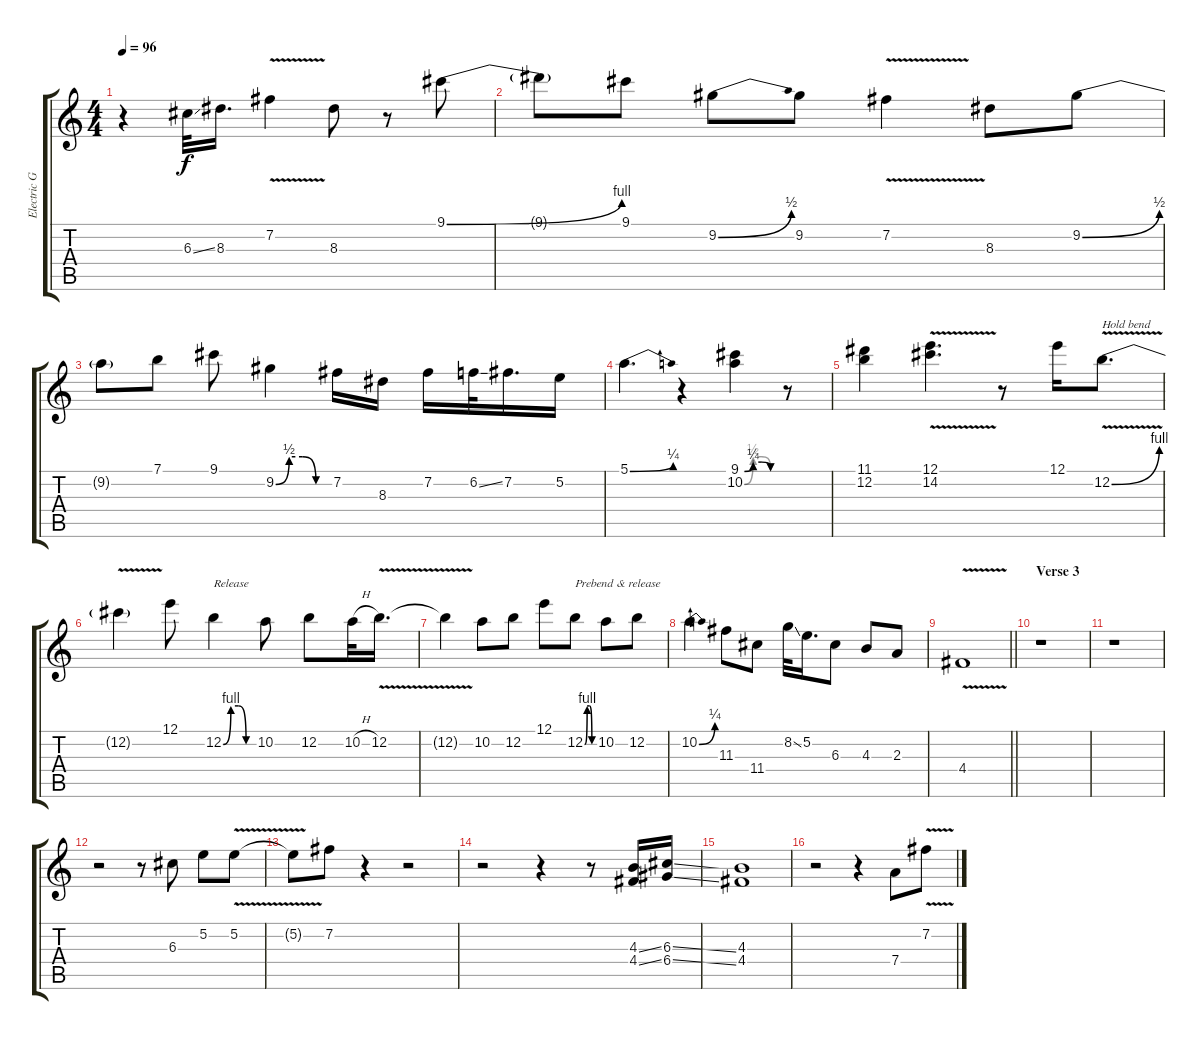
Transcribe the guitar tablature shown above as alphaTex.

\track ("Electric Guitar" "Electric G") {instrument overdrivenguitar}
\staff {score tabs}
\tuning (E4 B3 G3 D3 A2 E2) {hide}
\ts (4 4)
\tempo 96
\clef g2
\ks c
r.4{dy f} 6.3{ss}.32 8.3.16{d} 7.2{v}.4 8.3.8 r.8 9.1{be (bend 0 0 60 4)}.8 |
9.1{t}.8 9.1.8 9.2{be (bend 0 0 60 2)}.8 9.2.8 7.2{v}.4 8.3.8 9.2{be (bend 0 0 60 2)}.8 |
9.2{t}.8 7.1.8 9.1.8 9.2{be (custom 0 0 15 2 30 2 45 0 60 0)}.4 7.2.16 8.3.16 7.2.16 6.2{ss}.32 7.2.16{d} 5.2.16 |
5.1{be (bend 0 0 60 1)}.4{d} r.4 (9.1{be (custom 0 0 15 1 30 1 45 0 60 0)} 10.2{be (custom 0 0 15 2 30 2 45 0 60 0)}).4 r.8 |
(11.1 12.2).4 (12.1{v} 14.2{v}).4{d} r.8 12.1.16 12.2{be (bend 0 0 60 4) v}.8{d txt "Hold bend"} |
12.2{t}.4 12.1.8 12.2{be (custom 0 0 15 4 30 4 45 0 60 0)}.4{txt "Release"} 10.2.8 12.2.8 10.2{h}.32 12.2{v}.16{d} |
12.2{t}.4 10.2.8 12.2.8 12.1.8 12.2{be (custom 0 0 15 4 30 4 45 0 60 0)}.8{txt "Prebend & release"} 10.2.8 12.2.8 |
10.2{be (bend 0 0 60 1)}.4 11.3.8 11.4.8 8.2{ss}.32 5.2.16{d} 6.3.8 4.3.8 2.3.8 |
\barLineRight lightlight
4.4{v}.1 |
\section ("" "Verse 3")
r.1 |
r.1 |
r.2 r.8 6.3.8 5.2.8 5.2{v}.8 |
5.2{t}.8 7.2.8 r.4 r.2 |
r.2 r.4 r.8 (4.3{ss} 4.4{ss}).16 (6.3{ss} 6.4{ss}).16 |
(4.3 4.4).1 |
r.2 r.4 7.4.8 7.2{v}.8
